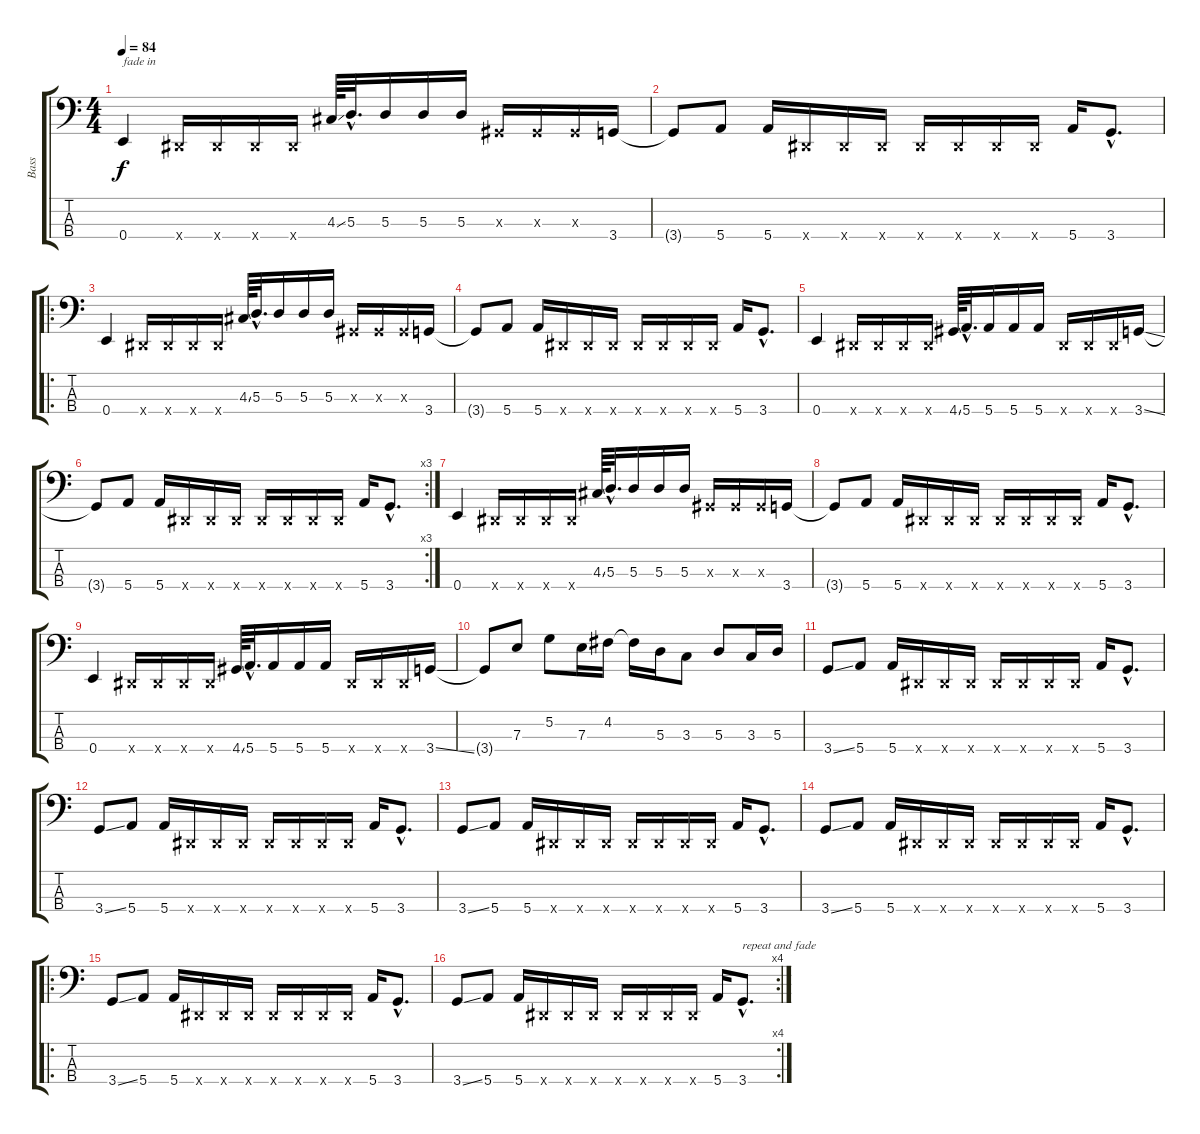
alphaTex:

\track ("Bass" "Bass") {instrument electricbassfinger}
\staff {score tabs}
\tuning (G2 D2 A1 E1) {hide}
\ts (4 4)
\tempo 84
\clef f4
\ks c
0.4.4{txt "fade in" dy f instrument electricbassfinger} -1.4{x}.16 -1.4{x}.16 -1.4{x}.16 -1.4{x}.16 4.3{ss}.64 5.3{hac}.32{d} 5.3.16 5.3.16 5.3.16 -1.3{x}.16 -1.3{x}.16 -1.3{x}.16 3.4.16 |
3.4{t}.8 5.4.8 5.4.16 -1.4{x}.16 -1.4{x}.16 -1.4{x}.16 -1.4{x}.16 -1.4{x}.16 -1.4{x}.16 -1.4{x}.16 5.4.16 3.4{hac}.8{d} |
\ro
0.4.4 -1.4{x}.16 -1.4{x}.16 -1.4{x}.16 -1.4{x}.16 4.3{ss}.64 5.3{hac}.32{d} 5.3.16 5.3.16 5.3.16 -1.3{x}.16 -1.3{x}.16 -1.3{x}.16 3.4.16 |
3.4{t}.8 5.4.8 5.4.16 -1.4{x}.16 -1.4{x}.16 -1.4{x}.16 -1.4{x}.16 -1.4{x}.16 -1.4{x}.16 -1.4{x}.16 5.4.16 3.4{hac}.8{d} |
0.4.4 -1.4{x}.16 -1.4{x}.16 -1.4{x}.16 -1.4{x}.16 4.4{ss}.64 5.4{hac}.32{d} 5.4.16 5.4.16 5.4.16 -1.4{x}.16 -1.4{x}.16 -1.4{x}.16 3.4{ss}.16 |
\rc 3
3.4{t}.8 5.4.8 5.4.16 -1.4{x}.16 -1.4{x}.16 -1.4{x}.16 -1.4{x}.16 -1.4{x}.16 -1.4{x}.16 -1.4{x}.16 5.4.16 3.4{hac}.8{d} |
0.4.4 -1.4{x}.16 -1.4{x}.16 -1.4{x}.16 -1.4{x}.16 4.3{ss}.64 5.3{hac}.32{d} 5.3.16 5.3.16 5.3.16 -1.3{x}.16 -1.3{x}.16 -1.3{x}.16 3.4.16 |
3.4{t}.8 5.4.8 5.4.16 -1.4{x}.16 -1.4{x}.16 -1.4{x}.16 -1.4{x}.16 -1.4{x}.16 -1.4{x}.16 -1.4{x}.16 5.4.16 3.4{hac}.8{d} |
0.4.4 -1.4{x}.16 -1.4{x}.16 -1.4{x}.16 -1.4{x}.16 4.4{ss}.64 5.4{hac}.32{d} 5.4.16 5.4.16 5.4.16 -1.4{x}.16 -1.4{x}.16 -1.4{x}.16 3.4{ss}.16 |
3.4{t}.8 7.3.8 5.2.8 7.3.16 4.2.16 4.2{t}.16 5.3.16 3.3.8 5.3.8 3.3.16 5.3.16 |
3.4{ss}.8 5.4.8 5.4.16 -1.4{x}.16 -1.4{x}.16 -1.4{x}.16 -1.4{x}.16 -1.4{x}.16 -1.4{x}.16 -1.4{x}.16 5.4.16 3.4{hac}.8{d} |
3.4{ss}.8 5.4.8 5.4.16 -1.4{x}.16 -1.4{x}.16 -1.4{x}.16 -1.4{x}.16 -1.4{x}.16 -1.4{x}.16 -1.4{x}.16 5.4.16 3.4{hac}.8{d} |
3.4{ss}.8 5.4.8 5.4.16 -1.4{x}.16 -1.4{x}.16 -1.4{x}.16 -1.4{x}.16 -1.4{x}.16 -1.4{x}.16 -1.4{x}.16 5.4.16 3.4{hac}.8{d} |
3.4{ss}.8 5.4.8 5.4.16 -1.4{x}.16 -1.4{x}.16 -1.4{x}.16 -1.4{x}.16 -1.4{x}.16 -1.4{x}.16 -1.4{x}.16 5.4.16 3.4{hac}.8{d} |
\ro
3.4{ss}.8 5.4.8 5.4.16 -1.4{x}.16 -1.4{x}.16 -1.4{x}.16 -1.4{x}.16 -1.4{x}.16 -1.4{x}.16 -1.4{x}.16 5.4.16 3.4{hac}.8{d} |
\rc 4
3.4{ss}.8 5.4.8 5.4.16 -1.4{x}.16 -1.4{x}.16 -1.4{x}.16 -1.4{x}.16 -1.4{x}.16 -1.4{x}.16 -1.4{x}.16 5.4.16 3.4{hac}.8{d txt "repeat and fade"}
